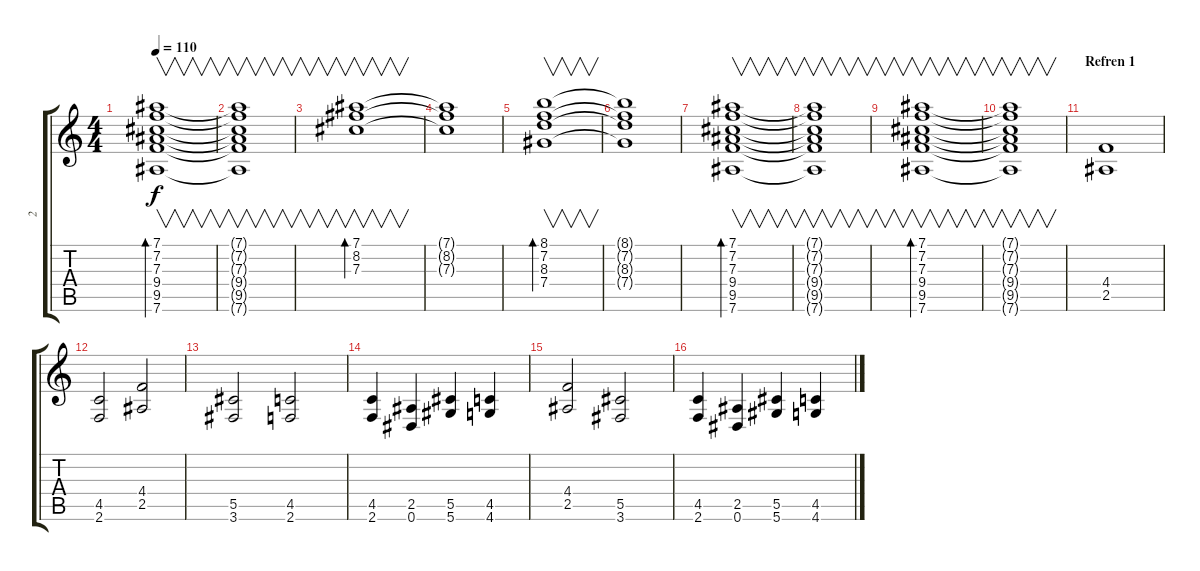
\track ("2" "2") {instrument overdrivenguitar}
\staff {score tabs}
\tuning (Eb4 Bb3 Gb3 Db3 Ab2 Eb2) {hide}
\ts (4 4)
\tempo 110
\clef g2
\ks c
(7.1 7.2 7.3 9.4 9.5 7.6).1{v bd 240 dy f} |
(7.1{t} 7.2{t} 7.3{t} 9.4{t} 9.5{t} 7.6{t}).1{v} |
(7.1 8.2 7.3).1{v bd 240} |
(7.1{t} 8.2{t} 7.3{t}).1 |
(8.1 7.2 8.3 7.4).1{v bd 240} |
(8.1{t} 7.2{t} 8.3{t} 7.4{t}).1 |
(7.1 7.2 7.3 9.4 9.5 7.6).1{v bd 240} |
(7.1{t} 7.2{t} 7.3{t} 9.4{t} 9.5{t} 7.6{t}).1{v} |
(7.1 7.2 7.3 9.4 9.5 7.6).1{v bd 240} |
(7.1{t} 7.2{t} 7.3{t} 9.4{t} 9.5{t} 7.6{t}).1{v} |
\section ("" "Refren 1")
(4.4 2.5).1{volume 16 instrument overdrivenguitar} |
(4.5 2.6).2 (4.4 2.5).2 |
(5.5 3.6).2 (4.5 2.6).2 |
(4.5 2.6).4 (2.5 0.6).4 (5.5 5.6).4 (4.5 4.6).4 |
(4.4 2.5).2 (5.5 3.6).2 |
(4.5 2.6).4 (2.5 0.6).4 (5.5 5.6).4 (4.5 4.6).4
